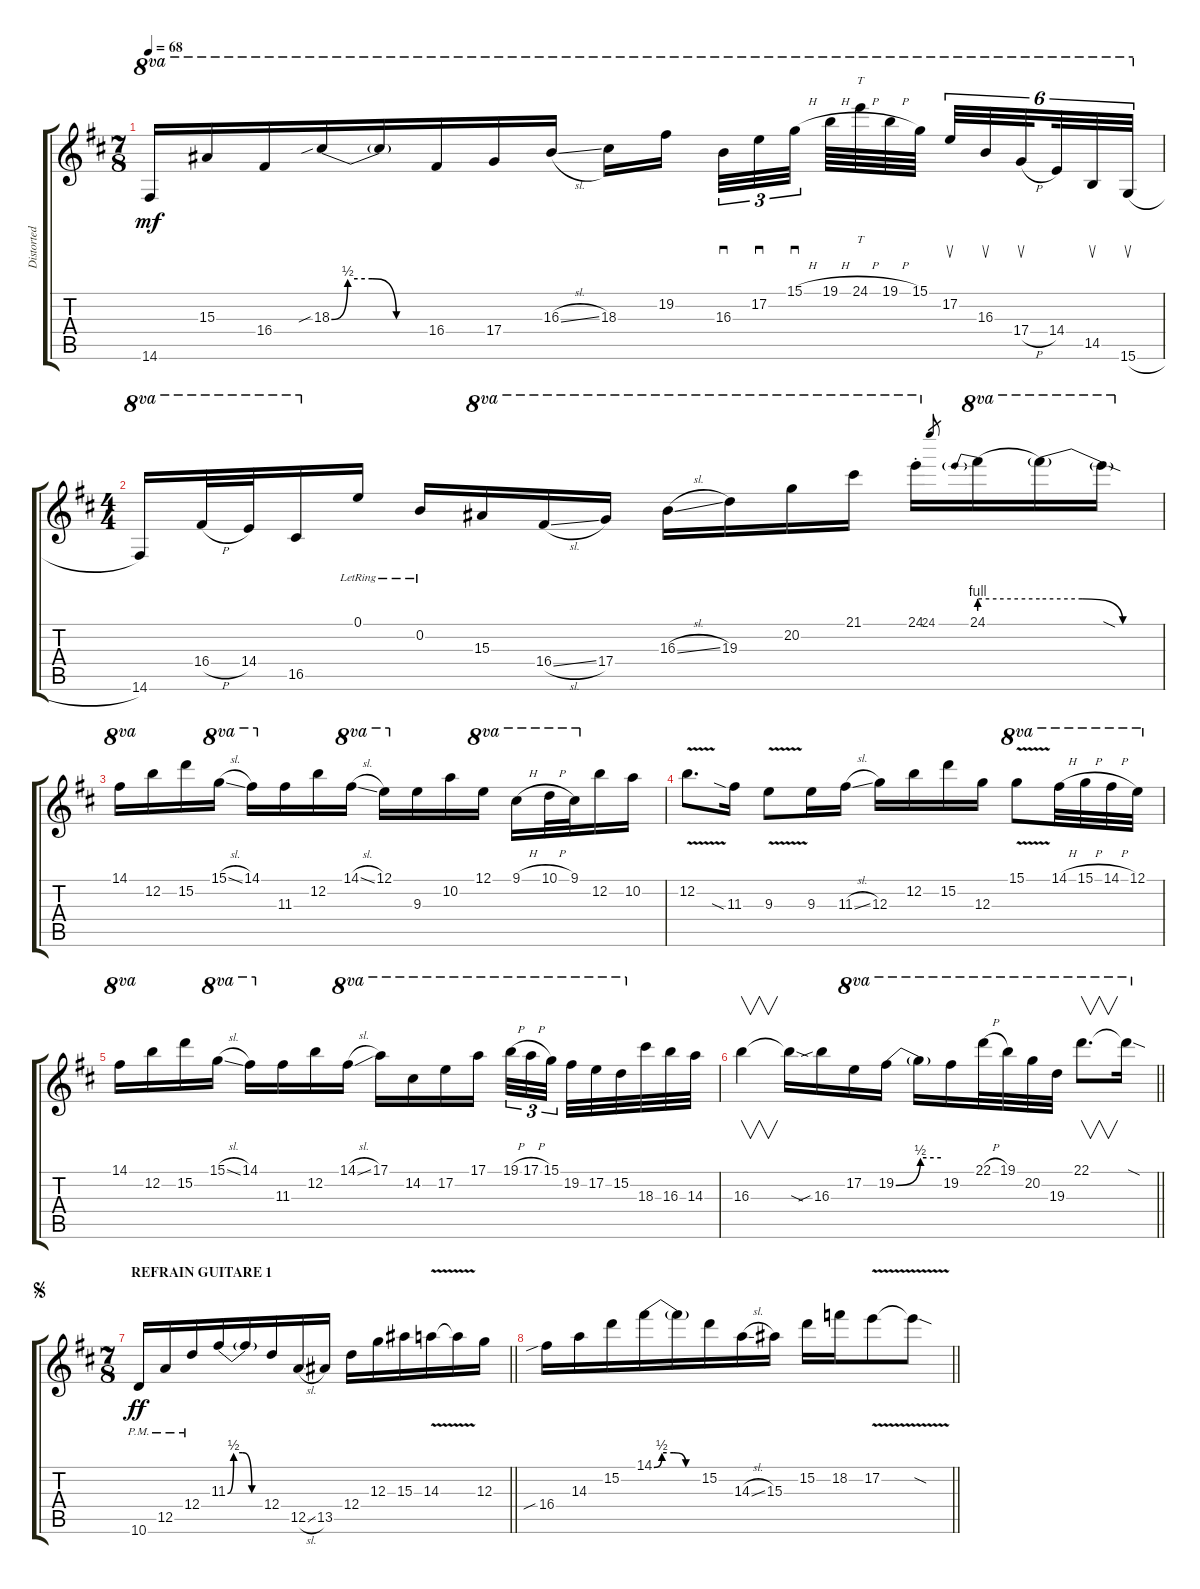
\track ("Distorted [Left]" "Distorted ") {mute instrument overdrivenguitar}
\staff {score tabs}
\tuning (E4 B3 G3 D3 A2 E2) {hide}
\ts (7 8)
\tempo 68
\clef g2
\ks d
14.6.16{ot 8va dy mf} 15.3.16{ot 8va} 16.4.16{ot 8va} 18.3{be (custom 0 0 10 2 25 2 40 0 60 0) sib}.16{ot 8va} 18.3{t}.16{ot 8va} 16.4.16{ot 8va} 17.4.16{ot 8va} 16.3{sl}.16{ot 8va} 18.3.16{ot 8va} 19.2.16{ot 8va} 16.3.32{sd tu (3 2) ot 8va} 17.2.32{sd tu (3 2) ot 8va} 15.1{h}.32{sd tu (3 2) ot 8va beam splitsecondary} 19.1{h}.64{ot 8va} 24.1{h}.64{tt ot 8va} 19.1{h}.64{ot 8va} 15.1.64{ot 8va} 17.2.32{su tu (6 4) ot 8va} 16.3.32{su tu (6 4) ot 8va} 17.4{h}.32{su tu (6 4) ot 8va beam splitsecondary} 14.4.32{tu (6 4) ot 8va} 14.5.32{su tu (6 4) ot 8va} 15.6{h}.32{su tu (6 4) ot 8va} |
\ts (4 4)
14.6.16{ot 8va} 16.4{h}.32{ot 8va} 14.4.32{ot 8va} 16.5.16{ot 8va} 0.1{lr}.16 0.2{lr}.16 15.3.16{ot 8va} 16.4{sl}.16{ot 8va} 17.4.16{ot 8va} 16.3{sl}.16{ot 8va} 19.3.16{ot 8va} 20.2.16{ot 8va} 21.1.16{ot 8va} 24.1{st}.16{ot 8va} 24.1.8{gr} 24.1{be (prebend 0 4 60 4)}.16{ot 8va} 24.1{be (custom 0 4 20 4 40 0 60 0) t}.16{ot 8va} 24.1{sod t}.16{ot 8va} |
14.1.16{ot 8va} 12.2.16 15.2.16 15.1{sl}.16{ot 8va} 14.1.16{ot 8va} 11.3.16 12.2.16 14.1{sl}.16{ot 8va} 12.1.16{ot 8va} 9.3.16 10.2.16 12.1.16{ot 8va} 9.1{h}.16{ot 8va} 10.1{h}.32{ot 8va} 9.1.32{ot 8va} 12.2.16 10.2.16 |
12.2{v}.8{d} 11.3{sia}.16 9.3{v}.8 9.3.16 11.3{sl}.16 12.3.16 12.2.16 15.2.16 12.3.16 15.1{v}.8{ot 8va} 14.1{h}.32{ot 8va} 15.1{h}.32{ot 8va} 14.1{h}.32{ot 8va} 12.1.32{ot 8va} |
14.1.16{ot 8va} 12.2.16 15.2.16 15.1{sl}.16{ot 8va} 14.1.16{ot 8va} 11.3.16 12.2.16 14.1{sl}.16{ot 8va} 17.1.16{ot 8va} 14.2.16{ot 8va} 17.2.16{ot 8va} 17.1.16{ot 8va} 19.1{h}.32{tu (3 2) ot 8va} 17.1{h}.32{tu (3 2) ot 8va} 15.1.32{tu (3 2) ot 8va beam splitsecondary} 19.2.32{ot 8va} 17.2.32{ot 8va} 15.2.32{ot 8va} 18.3.32 16.3.32 14.3.32 |
\barLineRight lightlight
16.3.4{v} 16.3{sod t}.16 16.3{sib}.16 17.2.16{ot 8va} 19.2{be (bend 0 0 60 2)}.16{ot 8va} 19.2{be (hold 0 2 60 2) t}.16{ot 8va} 19.2.16{ot 8va} 22.1{h}.32{ot 8va} 19.1.32{ot 8va} 20.2.32{ot 8va} 19.3.32{ot 8va} 22.1.8{v d ot 8va} 22.1{sod t}.16{ot 8va} |
\ts (7 8)
\section ("" "REFRAIN GUITARE 1")
\jump segno
\barLineRight lightlight
10.6{pm}.16{dy ff} 12.5{pm}.16 12.4{pm}.16 11.3{be (custom 0 0 10 2 25 2 40 0 60 0)}.16 11.3{t}.16 12.4.16 12.5{sl}.16 13.5.16 12.4.16 12.3.16 15.3.16 14.3{v}.16 14.3{v t}.16 12.3.16 |
\barLineRight lightlight
16.4{sib}.16 14.3.16 15.2.16 14.1{be (custom 0 0 10 2 25 2 40 0 60 0)}.16 14.1{t}.16 15.2.16 14.3{sl}.16 15.3.16 15.2.16 18.2.16 17.2{v}.8 17.2{sod t}.8
